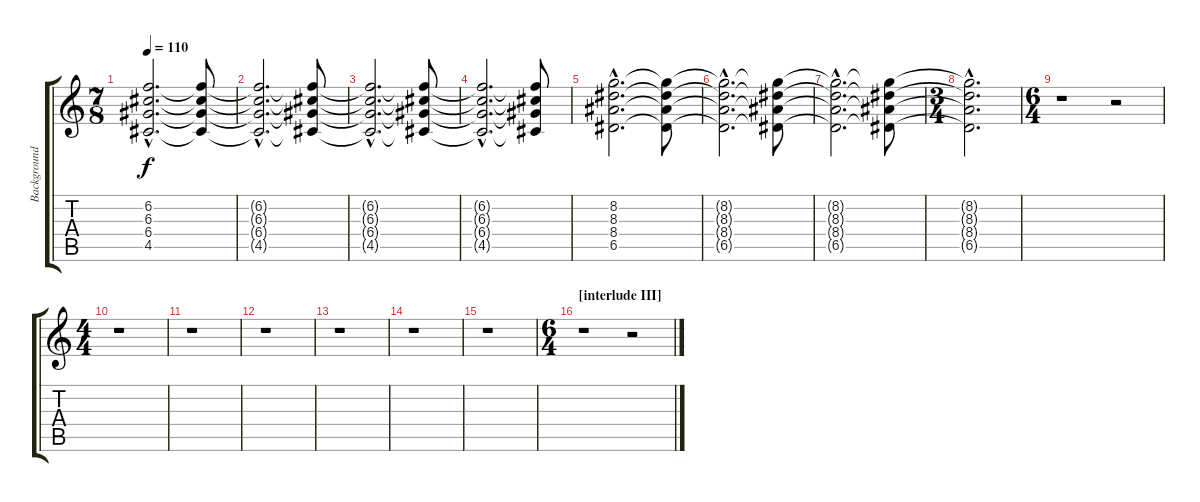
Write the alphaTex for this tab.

\track ("Background Keyboard" "Background") {instrument pad2warm}
\staff {score tabs}
\tuning (E5 B4 G4 D4 A3 E3) {hide}
\ts (7 8)
\tempo 110
\clef g2
\ks c
(6.2{hac} 6.3{hac} 6.4{hac} 4.5{hac}).2{d dy f} (6.2{t} 6.3{t} 6.4{t} 4.5{t}).8 |
(6.2{hac t} 6.3{hac t} 6.4{hac t} 4.5{hac t}).2{d} (6.2{t} 6.3{t} 6.4{t} 4.5{t}).8 |
(6.2{hac t} 6.3{hac t} 6.4{hac t} 4.5{hac t}).2{d} (6.2{t} 6.3{t} 6.4{t} 4.5{t}).8 |
(6.2{hac t} 6.3{hac t} 6.4{hac t} 4.5{hac t}).2{d} (6.2{t} 6.3{t} 6.4{t} 4.5{t}).8 |
(8.2{hac} 8.3{hac} 8.4{hac} 6.5{hac}).2{d} (8.2{t} 8.3{t} 8.4{t} 6.5{t}).8 |
(8.2{hac t} 8.3{hac t} 8.4{hac t} 6.5{hac t}).2{d} (8.2{t} 8.3{t} 8.4{t} 6.5{t}).8 |
(8.2{hac t} 8.3{hac t} 8.4{hac t} 6.5{hac t}).2{d} (8.2{t} 8.3{t} 8.4{t} 6.5{t}).8 |
\ts (3 4)
(8.2{hac t} 8.3{hac t} 8.4{hac t} 6.5{hac t}).2{d} |
\ts (6 4)
r.1 r.2 |
\ts (4 4)
r.1 |
r.1 |
r.1 |
r.1 |
r.1 |
r.1 |
\ts (6 4)
\section ("" "[interlude III]")
r.1 r.2
